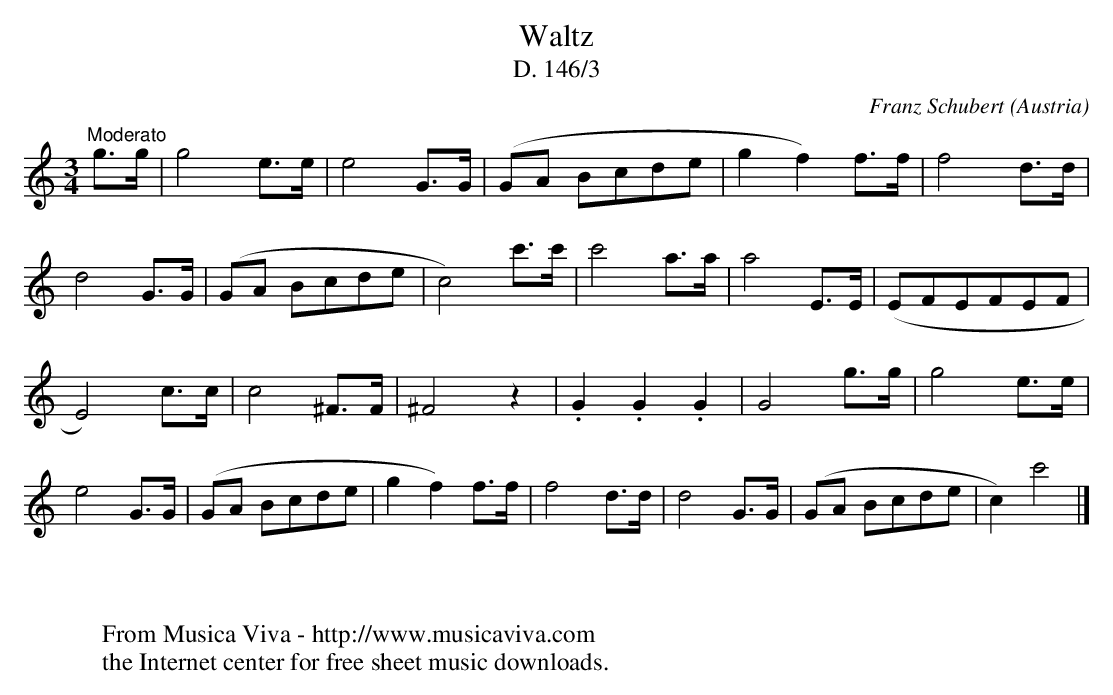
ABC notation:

X:1
T:Waltz
T:D. 146/3
C:Franz Schubert
O:Austria
M:3/4
L:1/8
K:C
"^Moderato"g>g|g4e>e|e4G>G|(GA Bcde|g2f2)f>f|f4d>d|
d4G>G|(GA Bcde|c4)c'>c'|c'4a>a|a4E>E|(EFEFEF|
E4)c>c|c4^F>F|^F4z2|.G2.G2.G2|G4g>g|g4e>e|
e4G>G|(GA Bcde|g2f2)f>f|f4d>d|d4G>G|(GA Bcde|c2)c'4|]
W:
W:
W:  From Musica Viva - http://www.musicaviva.com
W:  the Internet center for free sheet music downloads.
